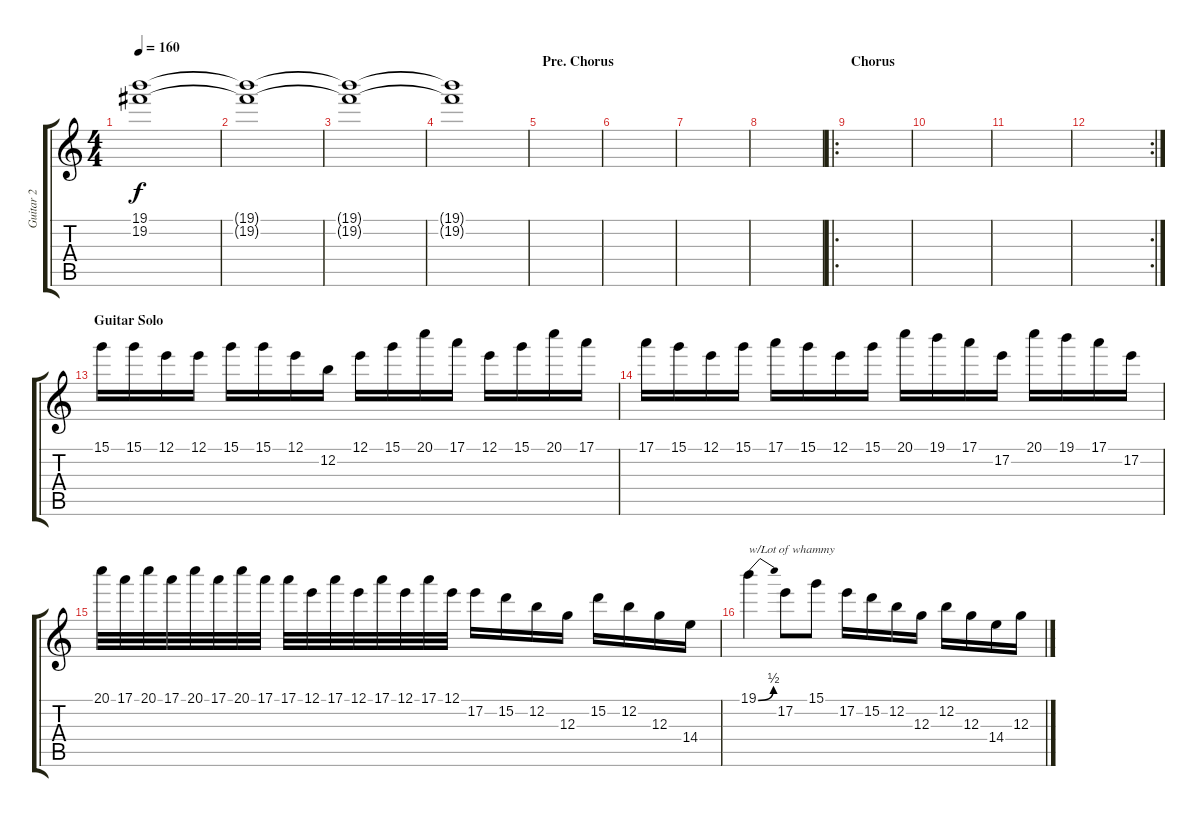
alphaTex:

\track ("Guitar 2" "Guitar 2") {instrument distortionguitar}
\staff {score tabs}
\tuning (E4 B3 G3 D3 A2 E2) {hide}
\ts (4 4)
\tempo 160
\clef g2
\ks c
(19.1 19.2).1{dy f} |
(19.1{t} 19.2{t}).1 |
(19.1{t} 19.2{t}).1{volume 0} |
(19.1{t} 19.2{t}).1 |
\section ("" "Pre. Chorus")
|
|
|
|
\ro
\section ("" "Chorus")
|
|
|
\rc 2
|
\section ("" "Guitar Solo")
15.1.16{volume 13} 15.1.16 12.1.16 12.1.16 15.1.16 15.1.16 12.1.16 12.2.16 12.1.16 15.1.16 20.1.16 17.1.16 12.1.16 15.1.16 20.1.16 17.1.16 |
17.1.16 15.1.16 12.1.16 15.1.16 17.1.16 15.1.16 12.1.16 15.1.16 20.1.16 19.1.16 17.1.16 17.2.16 20.1.16 19.1.16 17.1.16 17.2.16 |
20.1.32 17.1.32 20.1.32 17.1.32 20.1.32 17.1.32 20.1.32 17.1.32 17.1.32 12.1.32 17.1.32 12.1.32 17.1.32 12.1.32 17.1.32 12.1.32 17.2.16 15.2.16 12.2.16 12.3.16 15.2.16 12.2.16 12.3.16 14.4.16 |
19.1{be (bend 0 0 60 2)}.4{txt "w/Lot of whammy"} 17.2.8 15.1.8 17.2.16 15.2.16 12.2.16 12.3.16 12.2.16 12.3.16 14.4.16 12.3.16
